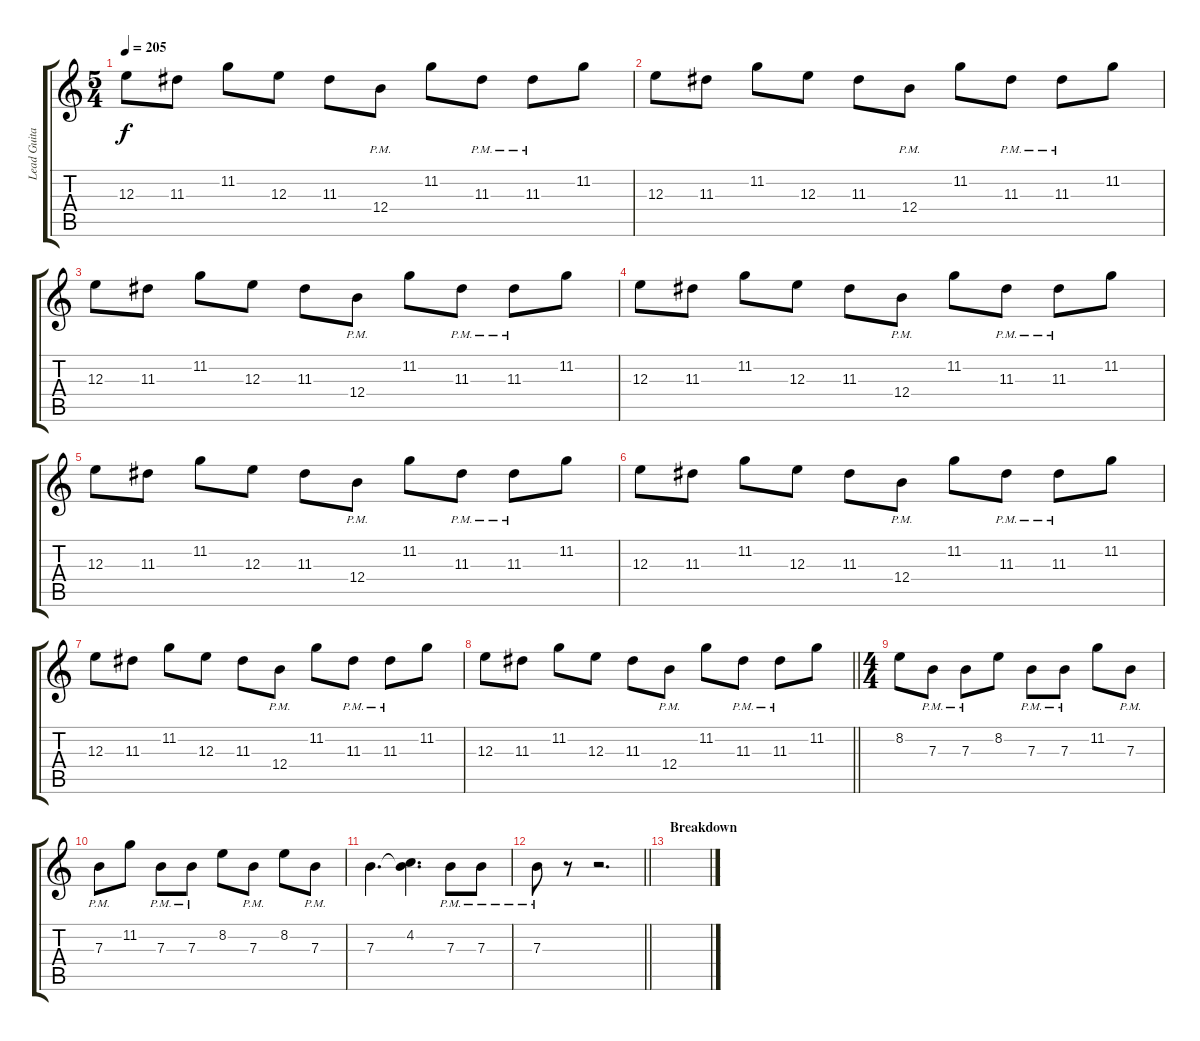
\track ("Lead Guitar 2" "Lead Guita") {instrument distortionguitar}
\staff {score tabs}
\tuning (Db4 Ab3 E3 B2 Gb2 B1) {hide}
\ts (5 4)
\tempo 205
\clef g2
\ks c
12.3.8{dy f} 11.3.8 11.2.8 12.3.8 11.3.8 12.4{pm}.8 11.2.8 11.3{pm}.8 11.3{pm}.8 11.2.8 |
12.3.8 11.3.8 11.2.8 12.3.8 11.3.8 12.4{pm}.8 11.2.8 11.3{pm}.8 11.3{pm}.8 11.2.8 |
12.3.8 11.3.8 11.2.8 12.3.8 11.3.8 12.4{pm}.8 11.2.8 11.3{pm}.8 11.3{pm}.8 11.2.8 |
12.3.8 11.3.8 11.2.8 12.3.8 11.3.8 12.4{pm}.8 11.2.8 11.3{pm}.8 11.3{pm}.8 11.2.8 |
12.3.8 11.3.8 11.2.8 12.3.8 11.3.8 12.4{pm}.8 11.2.8 11.3{pm}.8 11.3{pm}.8 11.2.8 |
12.3.8 11.3.8 11.2.8 12.3.8 11.3.8 12.4{pm}.8 11.2.8 11.3{pm}.8 11.3{pm}.8 11.2.8 |
12.3.8 11.3.8 11.2.8 12.3.8 11.3.8 12.4{pm}.8 11.2.8 11.3{pm}.8 11.3{pm}.8 11.2.8 |
\barLineRight lightlight
12.3.8 11.3.8 11.2.8 12.3.8 11.3.8 12.4{pm}.8 11.2.8 11.3{pm}.8 11.3{pm}.8 11.2.8 |
\ts (4 4)
\section ("" "")
8.2.8{volume 12 balance 16} 7.3{pm}.8 7.3{pm}.8 8.2.8 7.3{pm}.8 7.3{pm}.8 11.2.8 7.3{pm}.8 |
7.3{pm}.8 11.2.8 7.3{pm}.8 7.3{pm}.8 8.2.8 7.3{pm}.8 8.2.8 7.3{pm}.8 |
7.3.4{d} (4.2 7.3{t}).4{d} 7.3{pm}.8 7.3{pm}.8 |
\barLineRight lightlight
7.3{pm}.8 r.8 r.2{d} |
\section ("" "Breakdown")
